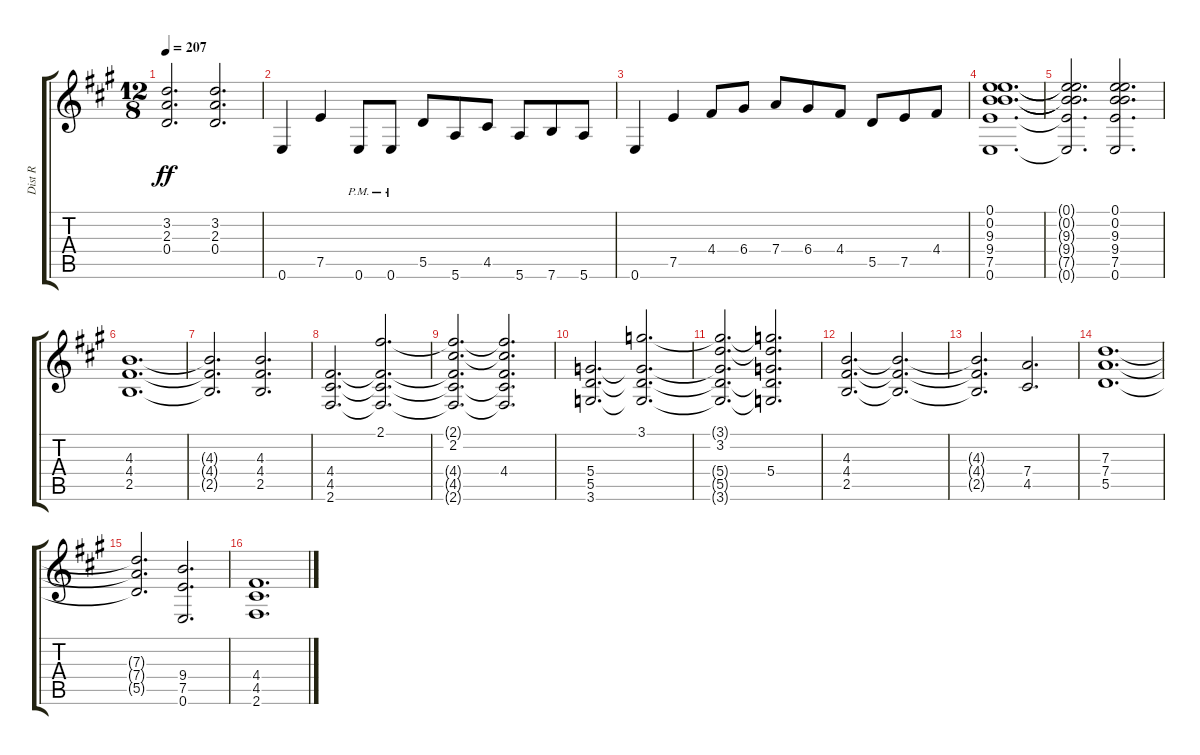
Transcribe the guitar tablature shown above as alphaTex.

\track ("Dist R" "Dist R") {mute instrument distortionguitar}
\staff {score tabs}
\tuning (E4 B3 G3 D3 A2 E2) {hide}
\ts (12 8)
\tempo 207
\clef g2
\ks a
(3.2{t} 2.3{t} 0.4{t}).2{d dy ff} (3.2 2.3 0.4).2{d} |
0.6.4 7.5.4 0.6{pm}.8 0.6{pm}.8 5.5.8 5.6.8 4.5.8 5.6.8 7.6.8 5.6.8 |
0.6.4 7.5.4 4.4.8 6.4.8 7.4.8 6.4.8 4.4.8 5.5.8 7.5.8 4.4.8 |
(0.1 0.2 9.3 9.4 7.5 0.6).1{d} |
(0.1{t} 0.2{t} 9.3{t} 9.4{t} 7.5{t} 0.6{t}).2{d} (0.1 0.2 9.3 9.4 7.5 0.6).2{d} |
(4.3 4.4 2.5).1{d} |
(4.3{t} 4.4{t} 2.5{t}).2{d} (4.3 4.4 2.5).2{d} |
(4.4 4.5 2.6).2{d} (2.1 4.4{t} 4.5{t} 2.6{t}).2{d} |
(2.1{t} 2.2 4.4{t} 4.5{t} 2.6{t}).2{d} (2.1{t} 2.2{t} 4.4 4.5{t} 2.6{t}).2{d} |
(5.4 5.5 3.6).2{d} (3.1 5.4{t} 5.5{t} 3.6{t}).2{d} |
(3.1{t} 3.2 5.4{t} 5.5{t} 3.6{t}).2{d} (3.1{t} 3.2{t} 5.4 5.5{t} 3.6{t}).2{d} |
(4.3 4.4 2.5).2{d} (4.3{t} 4.4{t} 2.5{t}).2{d} |
(4.3{t} 4.4{t} 2.5{t}).2{d} (7.4 4.5).2{d} |
(7.3 7.4 5.5).1{d} |
(7.3{t} 7.4{t} 5.5{t}).2{d} (9.4 7.5 0.6).2{d} |
(4.4 4.5 2.6).1{d}
